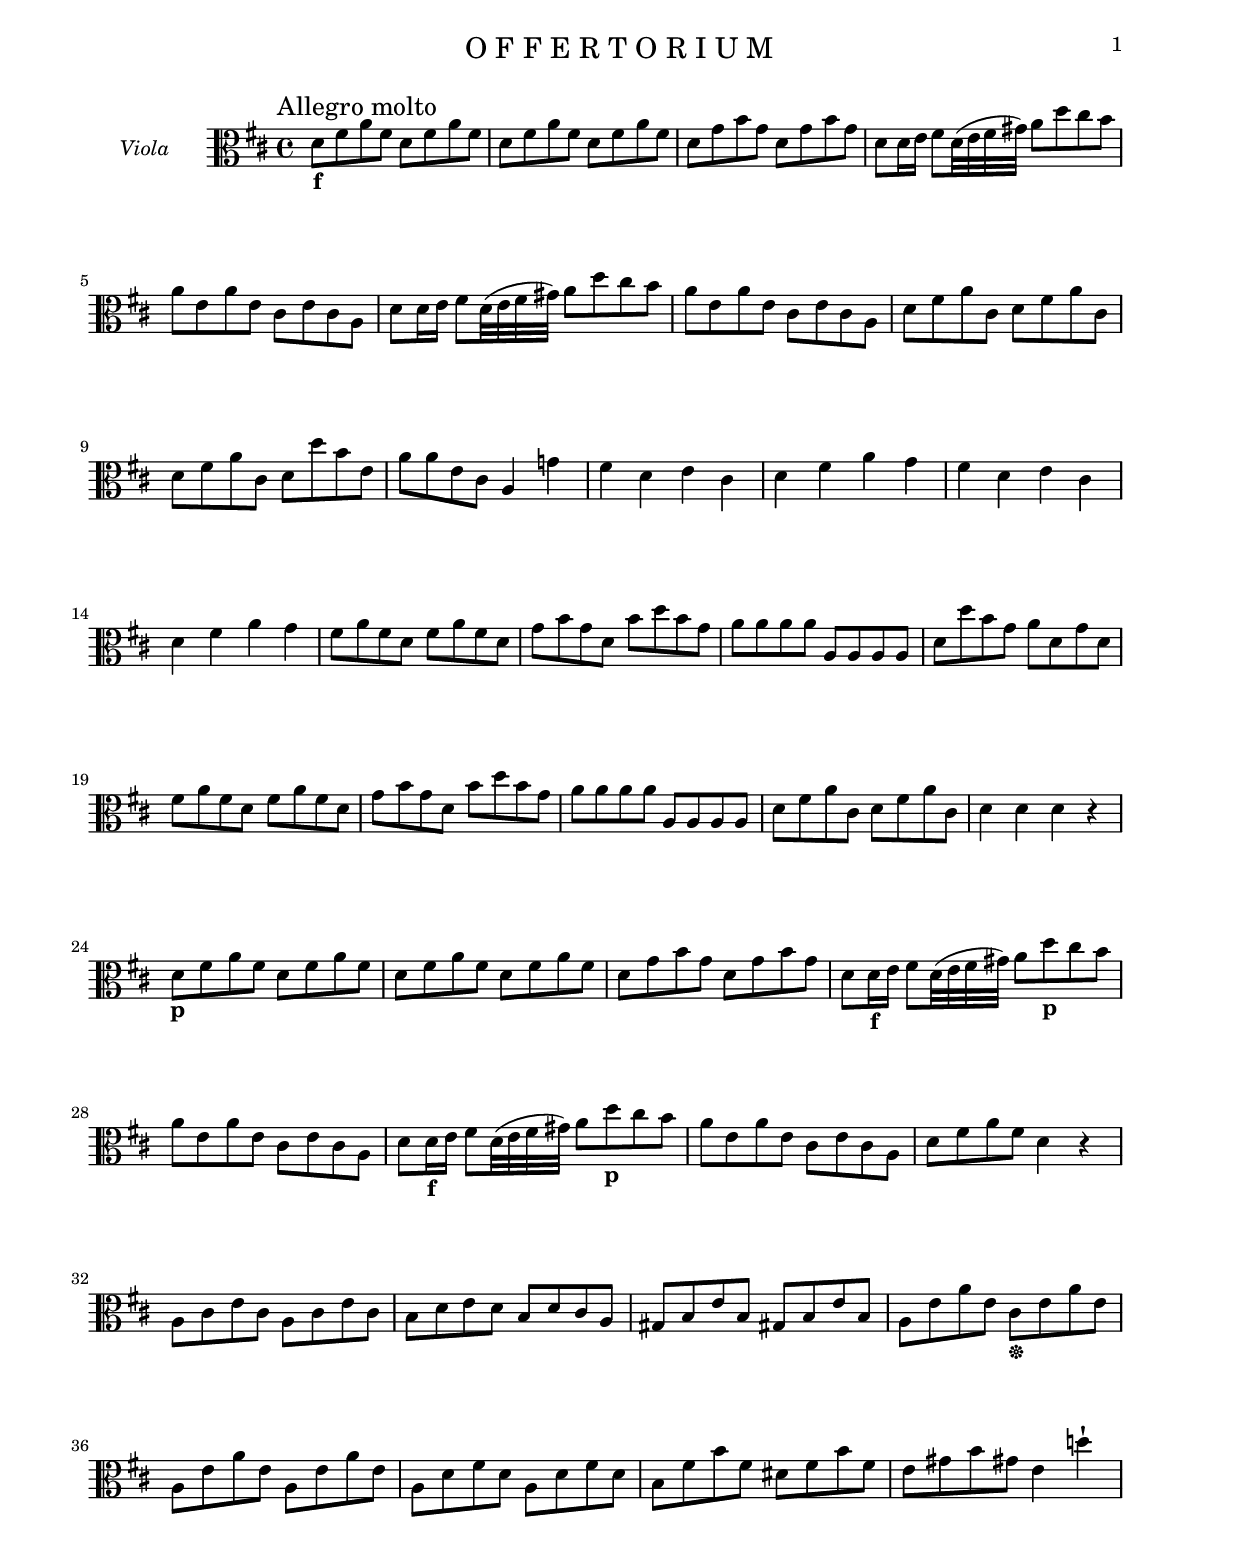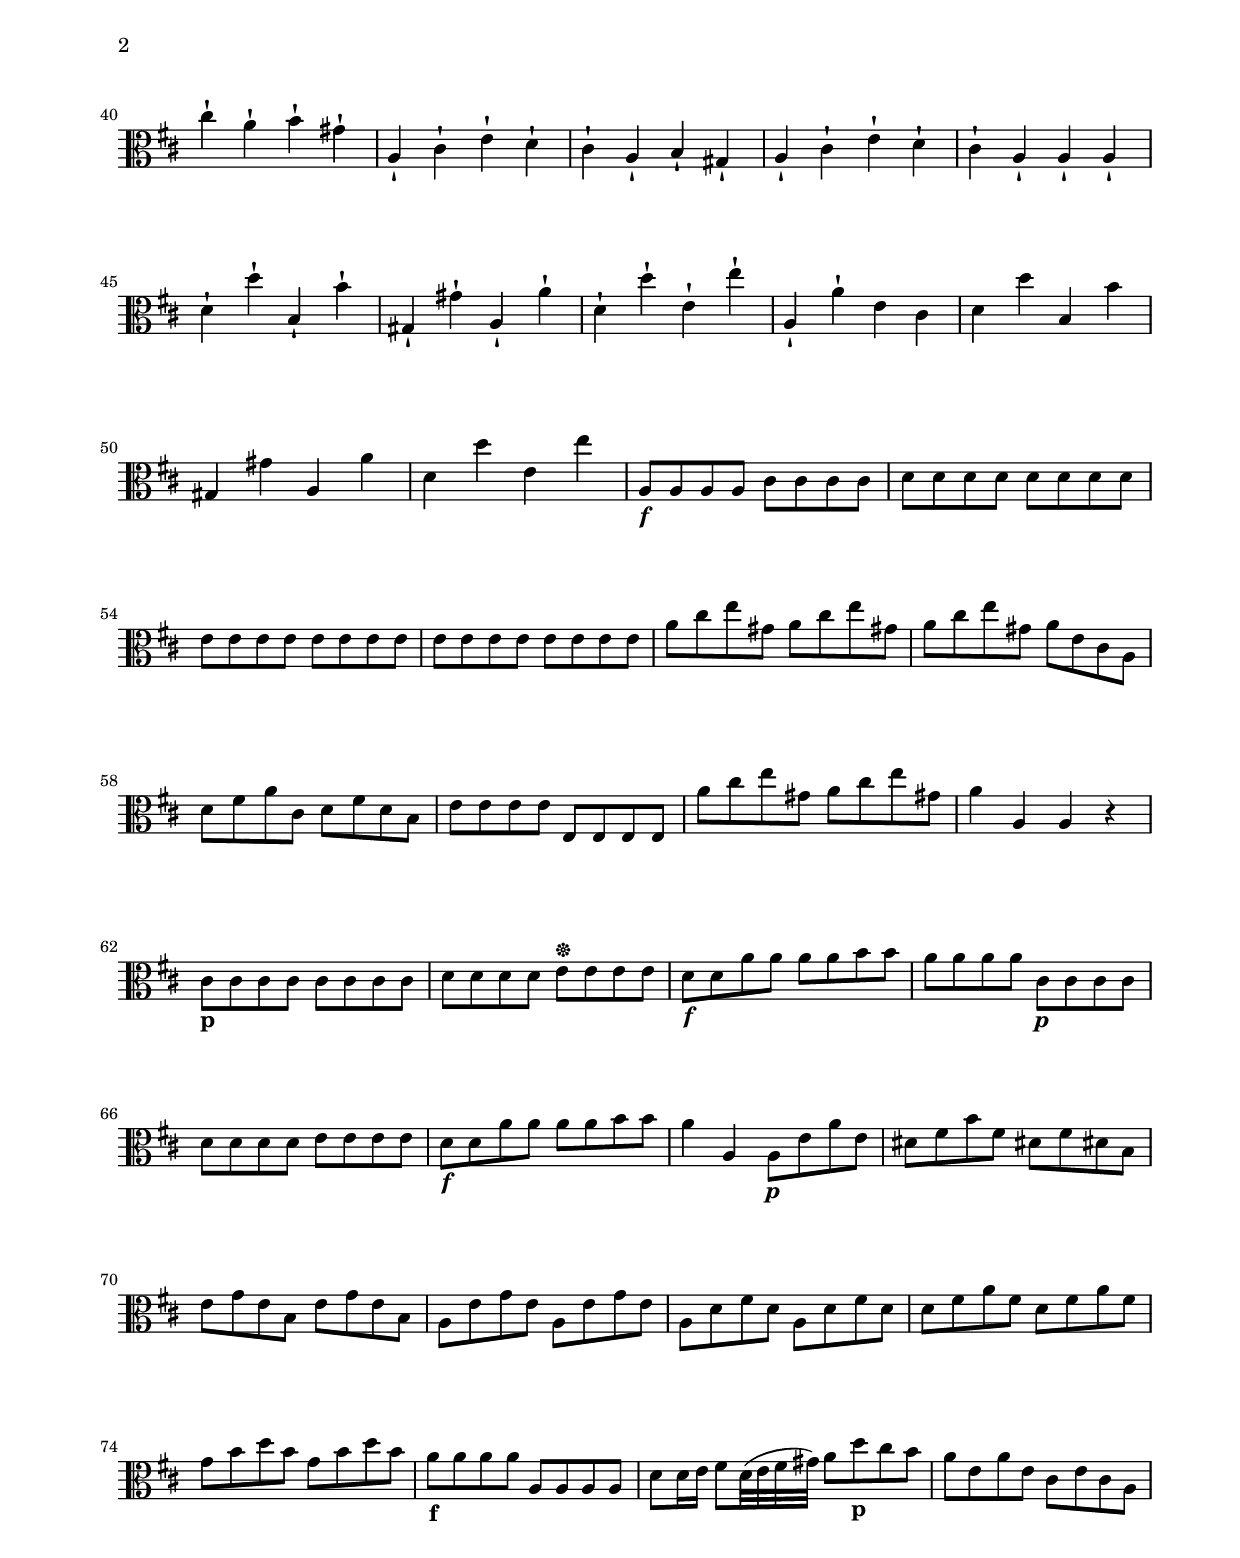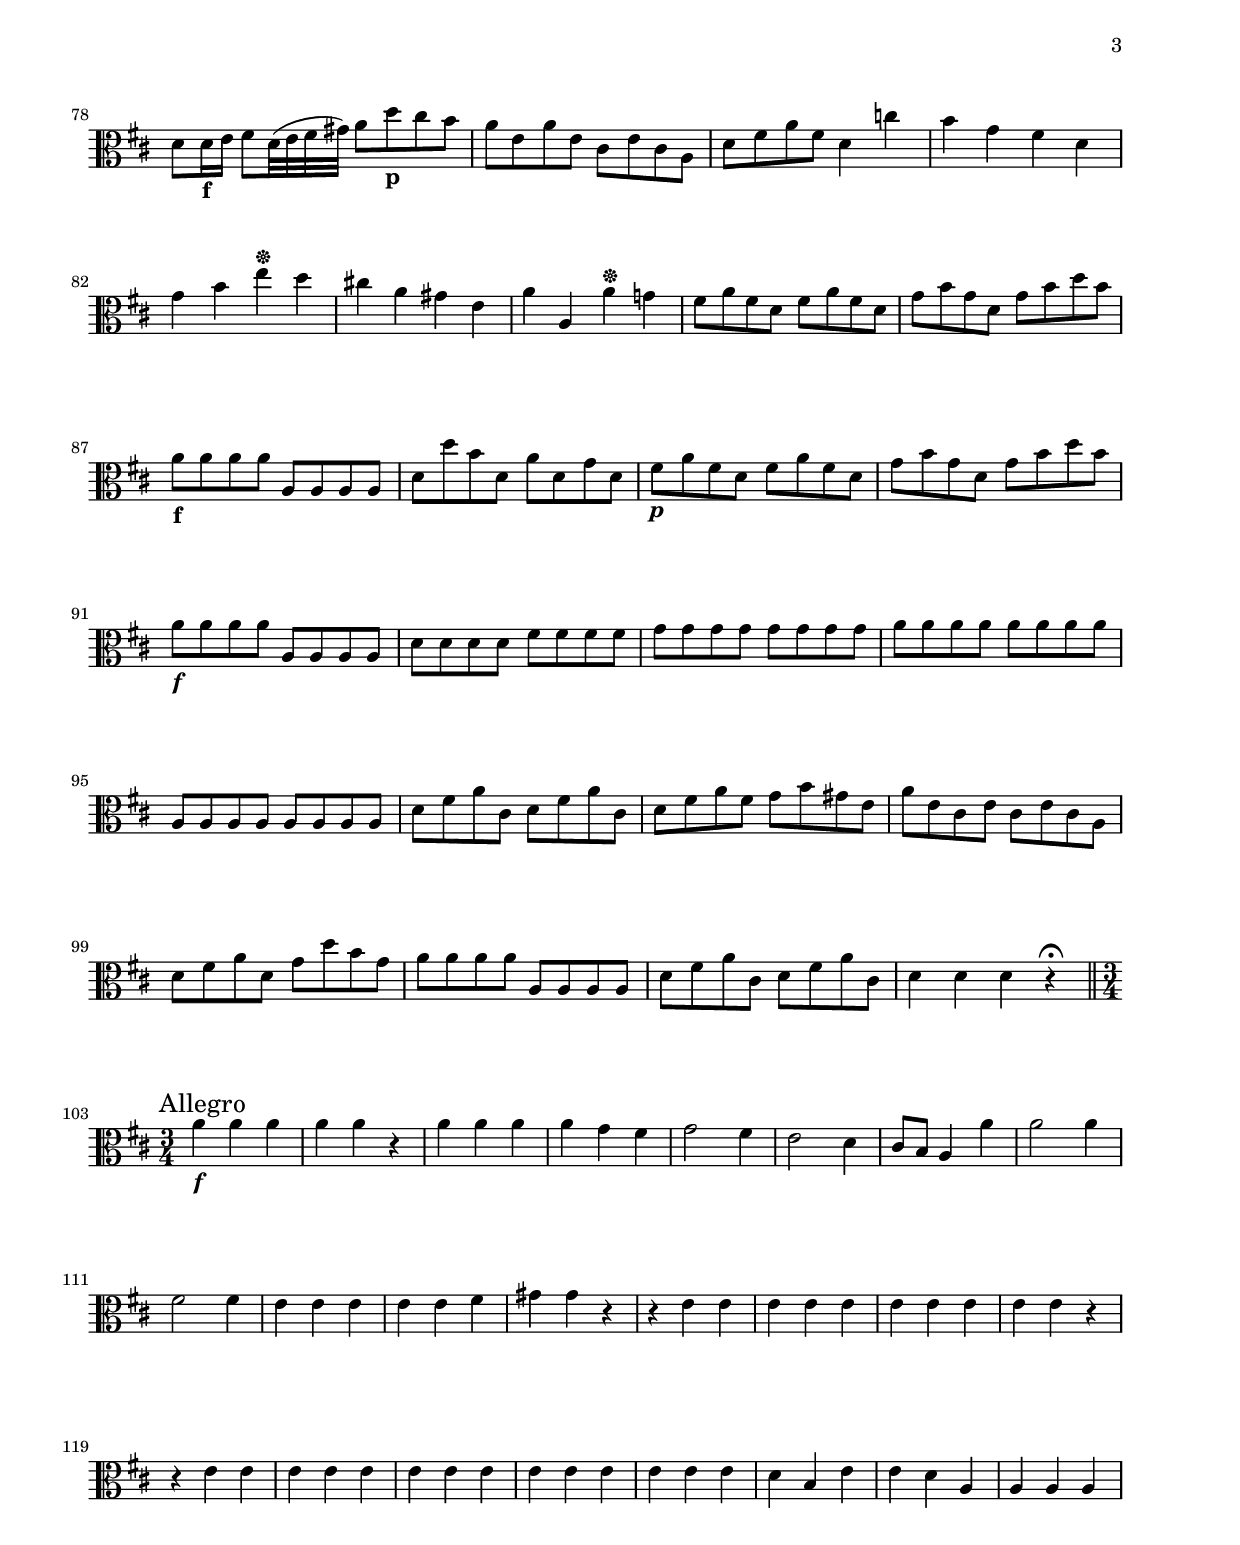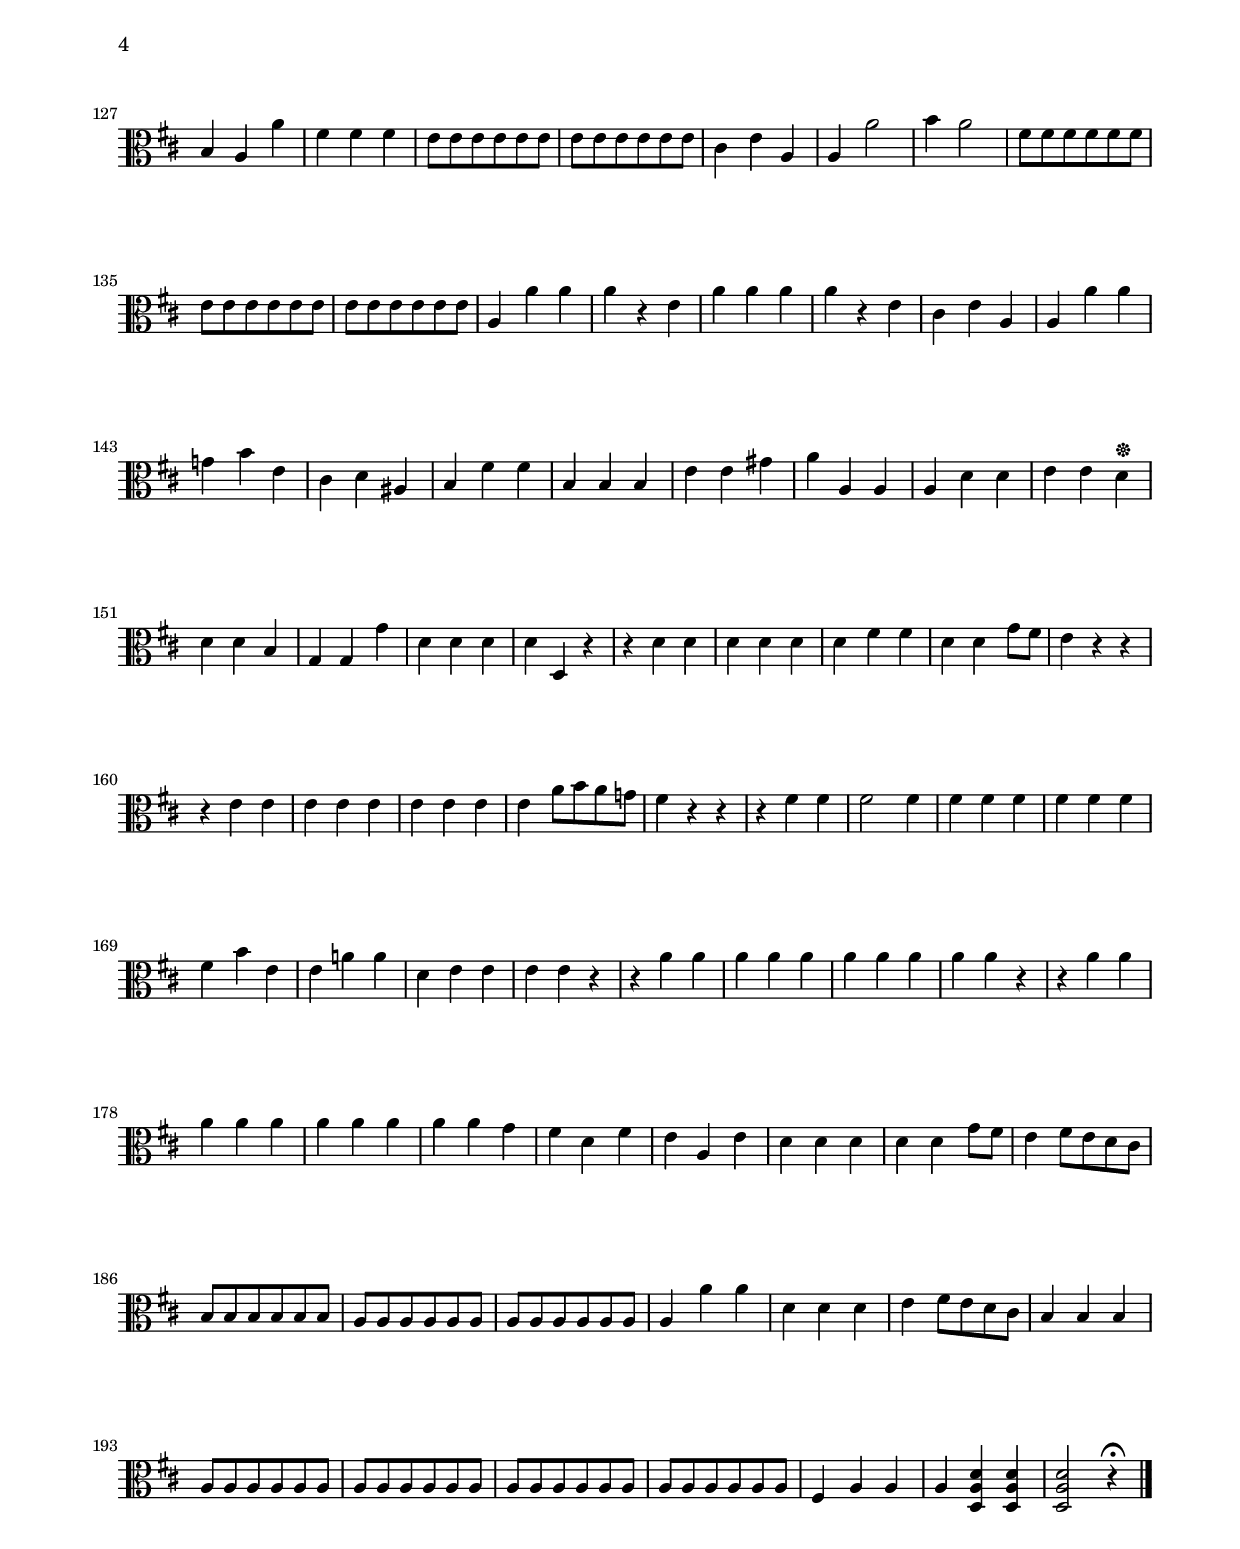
\version "2.22.0"

\include "../definitions.ly"

\paper {
	indent = 2\cm
	top-margin = 1.5\cm
	system-separator-markup = ##f
	system-system-spacing =
    #'((basic-distance . 18)
       (minimum-distance . 18)
       (padding . -100)
       (stretchability . 0))

	top-system-spacing =
    #'((basic-distance . 12)
       (minimum-distance . 12)
       (padding . -100)
       (stretchability . 0))

	top-markup-spacing =
    #'((basic-distance . 0)
       (minimum-distance . 0)
       (padding . -100)
       (stretchability . 0))

	markup-system-spacing =
    #'((basic-distance . 12)
       (minimum-distance . 12)
       (padding . -100)
       (stretchability . 0))

	systems-per-page = #9
}

#(set-global-staff-size 17.82)

\layout {
	\context {
		\Staff
		instrumentName = "Viola"
	}
}

\book {
	\bookpart {
		\header {
			title = "O F F E R T O R I U M"
		}
		\score {
			<<
				\new Staff { \Viola }
			>>
		}
	}
}
